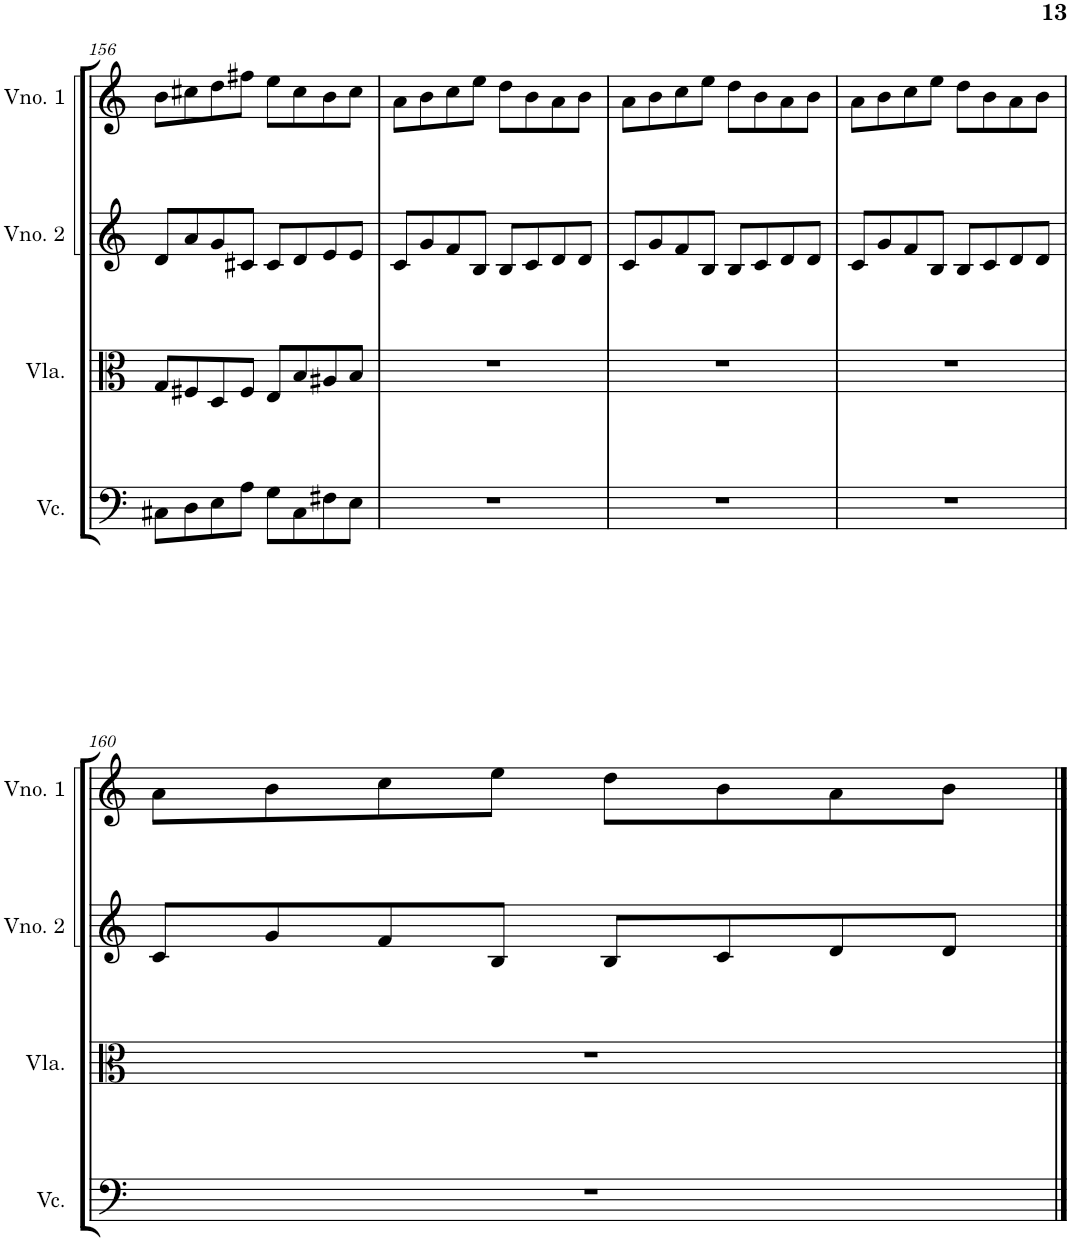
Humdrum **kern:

**kern	**kern	**kern	**kern
*part4	*part3	*part2	*part1
*staff4	*staff3	*staff2	*staff1
*I"Violoncelo	*I"Viola	*I"Violino 2	*I"Violino 1
*I'Vc.	*I'Vla.	*I'Vno. 2	*I'Vno. 1
!!LO:PB:g=z
*clefF4	*clefC3	*clefG2	*clefG2
*k[]	*k[]	*k[]	*k[]
*M4/4	*M4/4	*M4/4	*M4/4
=156	=156	=156	=156
8C#X\L	8G/L	8d/L	8b\L
8D\	8F#X/	8a/	8cc#X\
8E\	8D/	8g/	8dd\
8A\J	8F#/J	8c#X/J	8ff#X\J
8G\L	8E/L	8c#/L	8ee\L
8C#\	8B/	8d/	8cc#\
8F#X\	8A#X/	8e/	8b\
8E\J	8B/J	8e/J	8cc#\J
=157	=157	=157	=157
1r	1r	8c/L	8a\L
.	.	8g/	8b\
.	.	8f/	8cc\
.	.	8B/J	8ee\J
.	.	8B/L	8dd\L
.	.	8c/	8b\
.	.	8d/	8a\
.	.	8d/J	8b\J
=158	=158	=158	=158
1r	1r	8c/L	8a\L
.	.	8g/	8b\
.	.	8f/	8cc\
.	.	8B/J	8ee\J
.	.	8B/L	8dd\L
.	.	8c/	8b\
.	.	8d/	8a\
.	.	8d/J	8b\J
=159	=159	=159	=159
1r	1r	8c/L	8a\L
.	.	8g/	8b\
.	.	8f/	8cc\
.	.	8B/J	8ee\J
.	.	8B/L	8dd\L
.	.	8c/	8b\
.	.	8d/	8a\
.	.	8d/J	8b\J
!!LO:LB:g=z
=160	=160	=160	=160
1r	1r	8c/L	8a\L
.	.	8g/	8b\
.	.	8f/	8cc\
.	.	8B/J	8ee\J
.	.	8B/L	8dd\L
.	.	8c/	8b\
.	.	8d/	8a\
.	.	8d/J	8b\J
==	==	==	==
*-	*-	*-	*-
